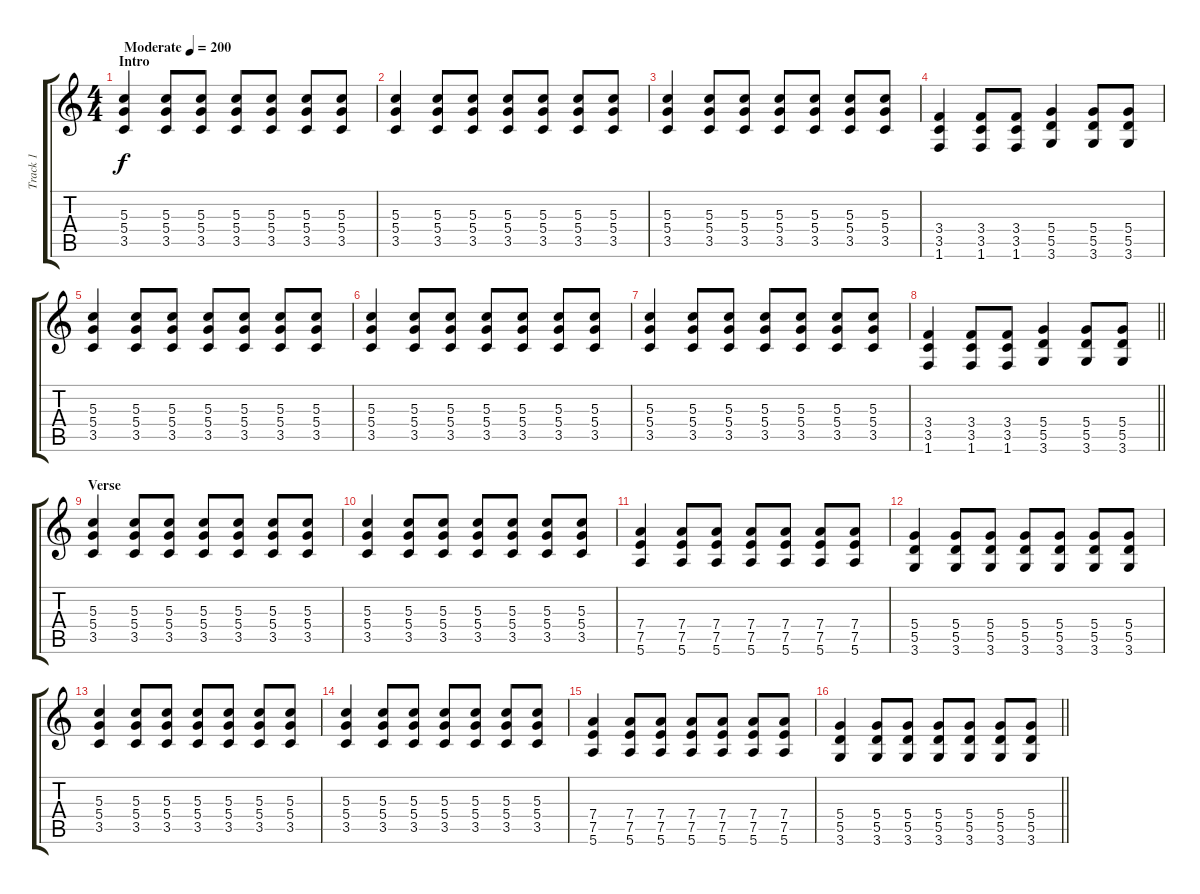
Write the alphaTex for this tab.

\track ("Track 1" "Track 1") {instrument distortionguitar}
\staff {score tabs}
\tuning (E4 B3 G3 D3 A2 E2) {hide}
\ts (4 4)
\section ("" "Intro")
\tempo (200 "Moderate")
\clef g2
\ks c
(5.3 5.4 3.5).4{dy f instrument distortionguitar} (5.3 5.4 3.5).8 (5.3 5.4 3.5).8 (5.3 5.4 3.5).8 (5.3 5.4 3.5).8 (5.3 5.4 3.5).8 (5.3 5.4 3.5).8 |
(5.3 5.4 3.5).4 (5.3 5.4 3.5).8 (5.3 5.4 3.5).8 (5.3 5.4 3.5).8 (5.3 5.4 3.5).8 (5.3 5.4 3.5).8 (5.3 5.4 3.5).8 |
(5.3 5.4 3.5).4 (5.3 5.4 3.5).8 (5.3 5.4 3.5).8 (5.3 5.4 3.5).8 (5.3 5.4 3.5).8 (5.3 5.4 3.5).8 (5.3 5.4 3.5).8 |
(3.4 3.5 1.6).4 (3.4 3.5 1.6).8 (3.4 3.5 1.6).8 (5.4 5.5 3.6).4 (5.4 5.5 3.6).8 (5.4 5.5 3.6).8 |
(5.3 5.4 3.5).4 (5.3 5.4 3.5).8 (5.3 5.4 3.5).8 (5.3 5.4 3.5).8 (5.3 5.4 3.5).8 (5.3 5.4 3.5).8 (5.3 5.4 3.5).8 |
(5.3 5.4 3.5).4 (5.3 5.4 3.5).8 (5.3 5.4 3.5).8 (5.3 5.4 3.5).8 (5.3 5.4 3.5).8 (5.3 5.4 3.5).8 (5.3 5.4 3.5).8 |
(5.3 5.4 3.5).4 (5.3 5.4 3.5).8 (5.3 5.4 3.5).8 (5.3 5.4 3.5).8 (5.3 5.4 3.5).8 (5.3 5.4 3.5).8 (5.3 5.4 3.5).8 |
\barLineRight lightlight
(3.4 3.5 1.6).4 (3.4 3.5 1.6).8 (3.4 3.5 1.6).8 (5.4 5.5 3.6).4 (5.4 5.5 3.6).8 (5.4 5.5 3.6).8 |
\section ("" "Verse")
(5.3 5.4 3.5).4 (5.3 5.4 3.5).8 (5.3 5.4 3.5).8 (5.3 5.4 3.5).8 (5.3 5.4 3.5).8 (5.3 5.4 3.5).8 (5.3 5.4 3.5).8 |
(5.3 5.4 3.5).4 (5.3 5.4 3.5).8 (5.3 5.4 3.5).8 (5.3 5.4 3.5).8 (5.3 5.4 3.5).8 (5.3 5.4 3.5).8 (5.3 5.4 3.5).8 |
(7.4 7.5 5.6).4 (7.4 7.5 5.6).8 (7.4 7.5 5.6).8 (7.4 7.5 5.6).8 (7.4 7.5 5.6).8 (7.4 7.5 5.6).8 (7.4 7.5 5.6).8 |
(5.4 5.5 3.6).4 (5.4 5.5 3.6).8 (5.4 5.5 3.6).8 (5.4 5.5 3.6).8 (5.4 5.5 3.6).8 (5.4 5.5 3.6).8 (5.4 5.5 3.6).8 |
(5.3 5.4 3.5).4 (5.3 5.4 3.5).8 (5.3 5.4 3.5).8 (5.3 5.4 3.5).8 (5.3 5.4 3.5).8 (5.3 5.4 3.5).8 (5.3 5.4 3.5).8 |
(5.3 5.4 3.5).4 (5.3 5.4 3.5).8 (5.3 5.4 3.5).8 (5.3 5.4 3.5).8 (5.3 5.4 3.5).8 (5.3 5.4 3.5).8 (5.3 5.4 3.5).8 |
(7.4 7.5 5.6).4 (7.4 7.5 5.6).8 (7.4 7.5 5.6).8 (7.4 7.5 5.6).8 (7.4 7.5 5.6).8 (7.4 7.5 5.6).8 (7.4 7.5 5.6).8 |
\barLineRight lightlight
(5.4 5.5 3.6).4 (5.4 5.5 3.6).8 (5.4 5.5 3.6).8 (5.4 5.5 3.6).8 (5.4 5.5 3.6).8 (5.4 5.5 3.6).8 (5.4 5.5 3.6).8
